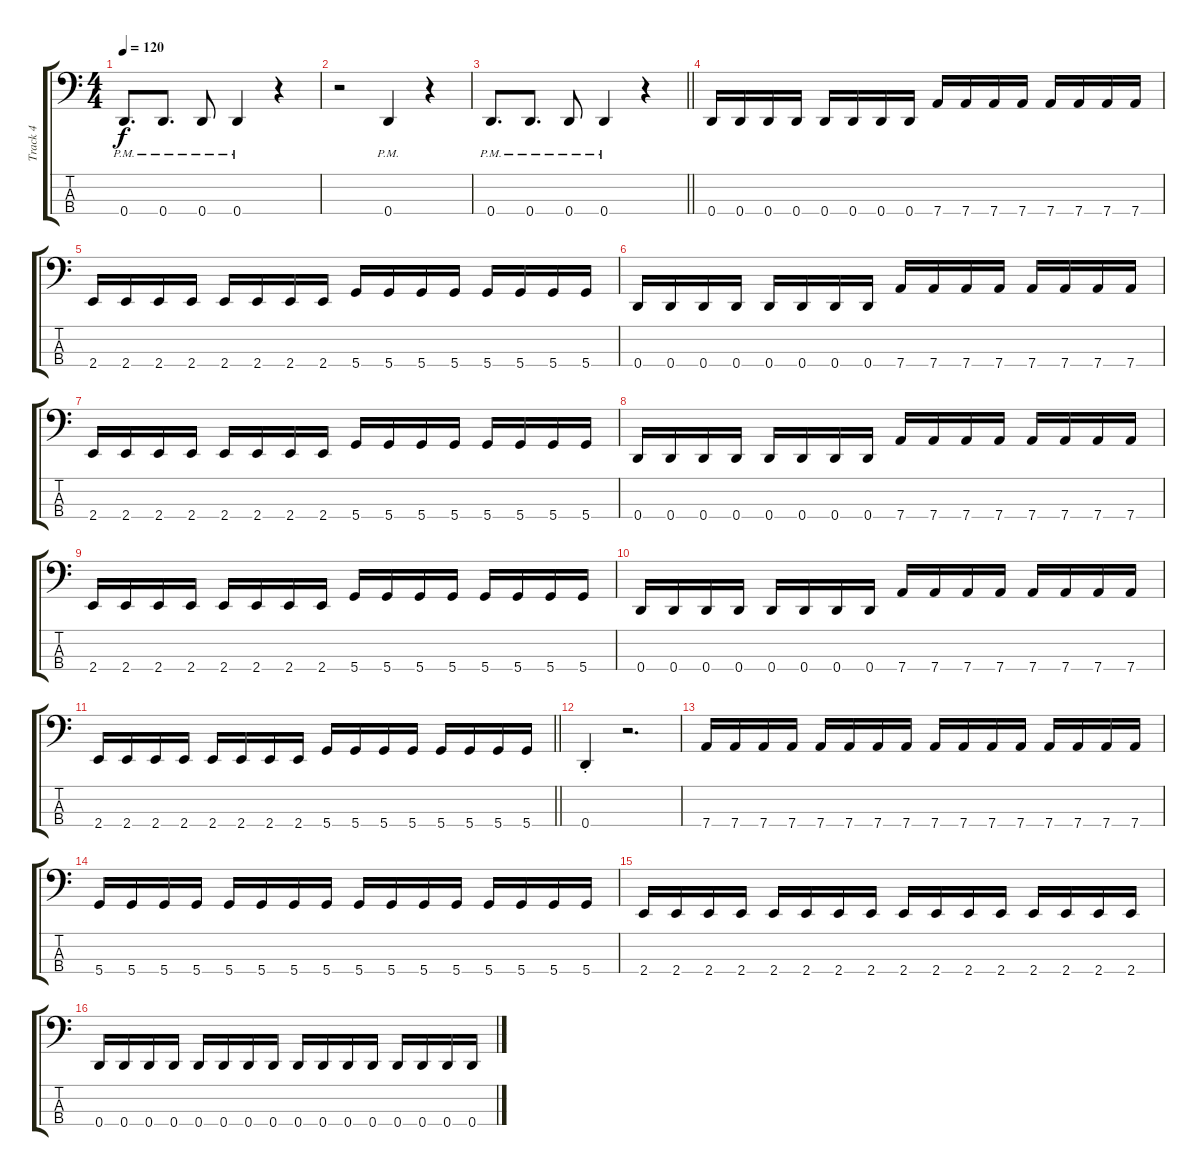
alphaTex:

\track ("Track 4" "Track 4") {instrument electricbasspick}
\staff {score tabs}
\tuning (G2 D2 A1 D1) {hide}
\ts (4 4)
\tempo 120
\clef f4
\ks c
0.4{pm}.8{d dy f} 0.4{pm}.8{d} 0.4{pm}.8 0.4{pm}.4 r.4 |
r.2 0.4{pm}.4 r.4 |
\barLineRight lightlight
0.4{pm}.8{d} 0.4{pm}.8{d} 0.4{pm}.8 0.4{pm}.4 r.4 |
\section ("" "")
0.4.16 0.4.16 0.4.16 0.4.16 0.4.16 0.4.16 0.4.16 0.4.16 7.4.16 7.4.16 7.4.16 7.4.16 7.4.16 7.4.16 7.4.16 7.4.16 |
2.4.16 2.4.16 2.4.16 2.4.16 2.4.16 2.4.16 2.4.16 2.4.16 5.4.16 5.4.16 5.4.16 5.4.16 5.4.16 5.4.16 5.4.16 5.4.16 |
0.4.16 0.4.16 0.4.16 0.4.16 0.4.16 0.4.16 0.4.16 0.4.16 7.4.16 7.4.16 7.4.16 7.4.16 7.4.16 7.4.16 7.4.16 7.4.16 |
2.4.16 2.4.16 2.4.16 2.4.16 2.4.16 2.4.16 2.4.16 2.4.16 5.4.16 5.4.16 5.4.16 5.4.16 5.4.16 5.4.16 5.4.16 5.4.16 |
0.4.16 0.4.16 0.4.16 0.4.16 0.4.16 0.4.16 0.4.16 0.4.16 7.4.16 7.4.16 7.4.16 7.4.16 7.4.16 7.4.16 7.4.16 7.4.16 |
2.4.16 2.4.16 2.4.16 2.4.16 2.4.16 2.4.16 2.4.16 2.4.16 5.4.16 5.4.16 5.4.16 5.4.16 5.4.16 5.4.16 5.4.16 5.4.16 |
0.4.16 0.4.16 0.4.16 0.4.16 0.4.16 0.4.16 0.4.16 0.4.16 7.4.16 7.4.16 7.4.16 7.4.16 7.4.16 7.4.16 7.4.16 7.4.16 |
\barLineRight lightlight
2.4.16 2.4.16 2.4.16 2.4.16 2.4.16 2.4.16 2.4.16 2.4.16 5.4.16 5.4.16 5.4.16 5.4.16 5.4.16 5.4.16 5.4.16 5.4.16 |
\section ("" "")
0.4{st}.4 r.2{d} |
7.4.16 7.4.16 7.4.16 7.4.16 7.4.16 7.4.16 7.4.16 7.4.16 7.4.16 7.4.16 7.4.16 7.4.16 7.4.16 7.4.16 7.4.16 7.4.16 |
5.4.16 5.4.16 5.4.16 5.4.16 5.4.16 5.4.16 5.4.16 5.4.16 5.4.16 5.4.16 5.4.16 5.4.16 5.4.16 5.4.16 5.4.16 5.4.16 |
2.4.16 2.4.16 2.4.16 2.4.16 2.4.16 2.4.16 2.4.16 2.4.16 2.4.16 2.4.16 2.4.16 2.4.16 2.4.16 2.4.16 2.4.16 2.4.16 |
0.4.16 0.4.16 0.4.16 0.4.16 0.4.16 0.4.16 0.4.16 0.4.16 0.4.16 0.4.16 0.4.16 0.4.16 0.4.16 0.4.16 0.4.16 0.4.16
